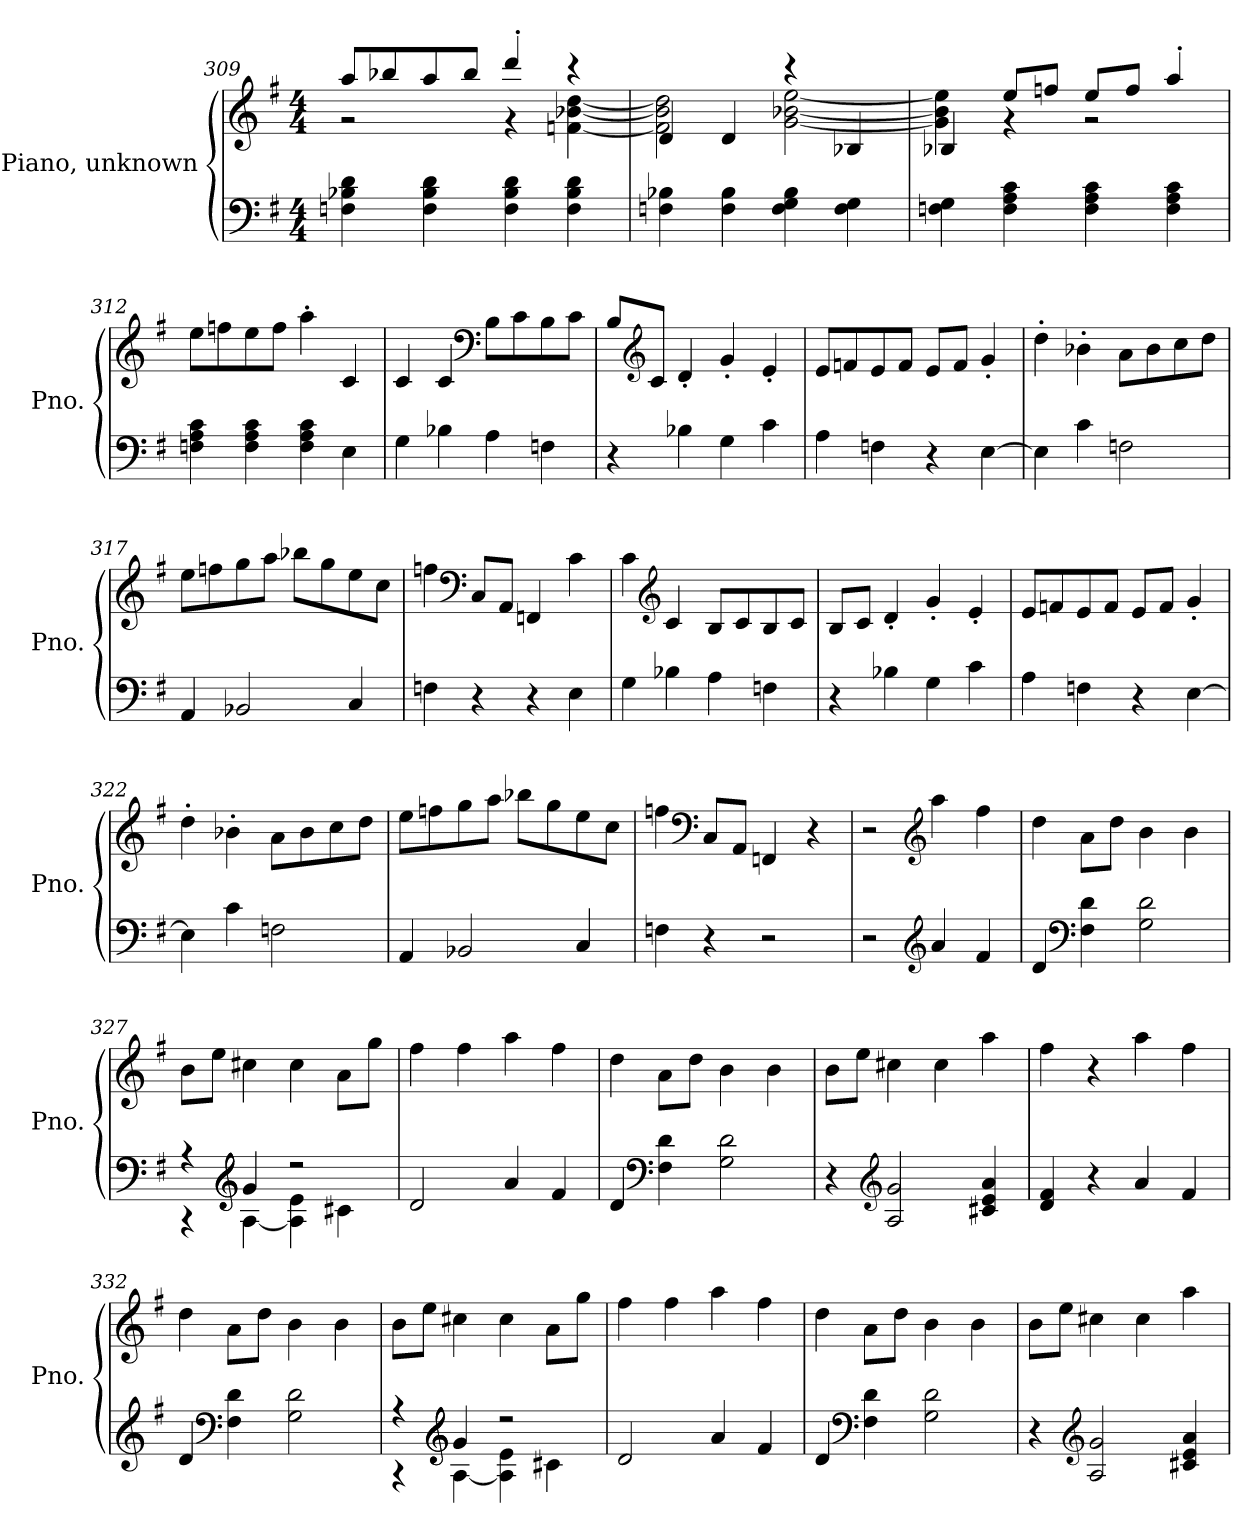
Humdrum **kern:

**kern	**kern
*part1	*part1
*staff2	*staff1
*I"Piano, unknown	*
*I'Pno.	*
!!LO:LB:g=z
*clefF4	*clefG2
*k[f#]	*k[f#]
*M4/4	*M4/4
=309	=309
*	*^
4Fn\ 4B-X\ 4d\	8aa/L	2r
.	8bb-X/	.
4F\ 4B-\ 4d\	8aa/	.
.	8bb-/J	.
4F\ 4B-\ 4d\	4ddd'/	4r
4F\ 4B-\ 4d\	4r	[4fn\ [4b-X\ [4dd\
=310	=310	=310
4Fn\ 4B-X\	4d/	2f\] 2b-\] 2dd\]
4F\ 4B-\	4d/	.
4F\ 4G\ 4B-\	4r	[2g\ [2b-X\ [2ee\
4F\ 4G\	4B-X/	.
=311	=311	=311
4Fn\ 4G\	4B-X/	4g\] 4b-\] 4ee\]
4F\ 4A\ 4c\	8ee/L	4r
.	8ffn/J	.
4F\ 4A\ 4c\	8ee/L	2r
.	8ff/J	.
4F\ 4A\ 4c\	4aa'/	.
*	*v	*v
=312	=312
4Fn\ 4A\ 4c\	8ee\L
.	8ffn\
4F\ 4A\ 4c\	8ee\
.	8ff\J
4F\ 4A\ 4c\	4aa'\
4E\	4c/
=313	=313
4G\	4c/
4B-X\	4c/
*	*clefF4
4A\	8B\L
.	8c\
4Fn\	8B\
.	8c\J
!!LO:LB:g=z
=314	=314
4r	8B/L
*	*clefG2
.	8c/J
4B-X\	4d'/
4G\	4g'/
4c\	4e'/
=315	=315
4A\	8e/L
.	8fn/
4Fn\	8e/
.	8f/J
4r	8e/L
.	8f/J
[4E\	4g'/
=316	=316
4E\]	4dd'\
4c\	4b-X'\
2Fn\	8a\L
.	8b-\
.	8cc\
.	8dd\J
=317	=317
4AA/	8ee\L
.	8ffn\
2BB-X/	8gg\
.	8aa\J
.	8bb-X\L
.	8gg\
4C/	8ee\
.	8cc\J
=318	=318
4Fn\	4ffn\
*	*clefF4
4r	8C/L
.	8AA/J
4r	4FFn/
4E\	4c\
!!LO:LB:g=z
=319	=319
4G\	4c\
*	*clefG2
4B-X\	4c/
4A\	8B/L
.	8c/
4Fn\	8B/
.	8c/J
=320	=320
4r	8B/L
.	8c/J
4B-X\	4d'/
4G\	4g'/
4c\	4e'/
=321	=321
4A\	8e/L
.	8fn/
4Fn\	8e/
.	8f/J
4r	8e/L
.	8f/J
[4E\	4g'/
=322	=322
4E\]	4dd'\
4c\	4b-X'\
2Fn\	8a\L
.	8b-\
.	8cc\
.	8dd\J
=323	=323
4AA/	8ee\L
.	8ffn\
2BB-X/	8gg\
.	8aa\J
.	8bb-X\L
.	8gg\
4C/	8ee\
.	8cc\J
!!LO:LB:g=z
=324	=324
4Fn\	4ffn\
*	*clefF4
4r	8C/L
.	8AA/J
2r	4FFn/
.	4r
=325	=325
2r	2r
*clefG2	*clefG2
4a/	4aa\
4f#/	4ff#\
=326	=326
4d/	4dd\
*clefF4	*
4F#\ 4d\	8a\L
.	8dd\J
2G\ 2d\	4b\
.	4b\
=327	=327
*^	*
4r	4r	8b\L
.	.	8ee\J
*clefG2	*	*
4g/	[4A\	4cc#X\
2r	4A\] 4e\	4cc#\
.	4c#X\	8a\L
.	.	8gg\J
*v	*v	*
=328	=328
2d/	4ff#\
.	4ff#\
4a/	4aa\
4f#/	4ff#\
=329	=329
4d/	4dd\
*clefF4	*
4F#\ 4d\	8a\L
.	8dd\J
2G\ 2d\	4b\
.	4b\
!!LO:PB:g=z
=330	=330
4r	8b\L
.	8ee\J
*clefG2	*
2A/ 2g/	4cc#X\
.	4cc#\
4c#X/ 4e/ 4a/	4aa\
=331	=331
4d/ 4f#/	4ff#\
4r	4r
4a/	4aa\
4f#/	4ff#\
=332	=332
4d/	4dd\
*clefF4	*
4F#\ 4d\	8a\L
.	8dd\J
2G\ 2d\	4b\
.	4b\
=333	=333
*^	*
4r	4r	8b\L
.	.	8ee\J
*clefG2	*	*
4g/	[4A\	4cc#X\
2r	4A\] 4e\	4cc#\
.	4c#X\	8a\L
.	.	8gg\J
*v	*v	*
=334	=334
2d/	4ff#\
.	4ff#\
4a/	4aa\
4f#/	4ff#\
=335	=335
4d/	4dd\
*clefF4	*
4F#\ 4d\	8a\L
.	8dd\J
2G\ 2d\	4b\
.	4b\
!!LO:LB:g=z
=336	=336
4r	8b\L
.	8ee\J
*clefG2	*
2A/ 2g/	4cc#X\
.	4cc#\
4c#X/ 4e/ 4a/	4aa\
=	=
*-	*-
